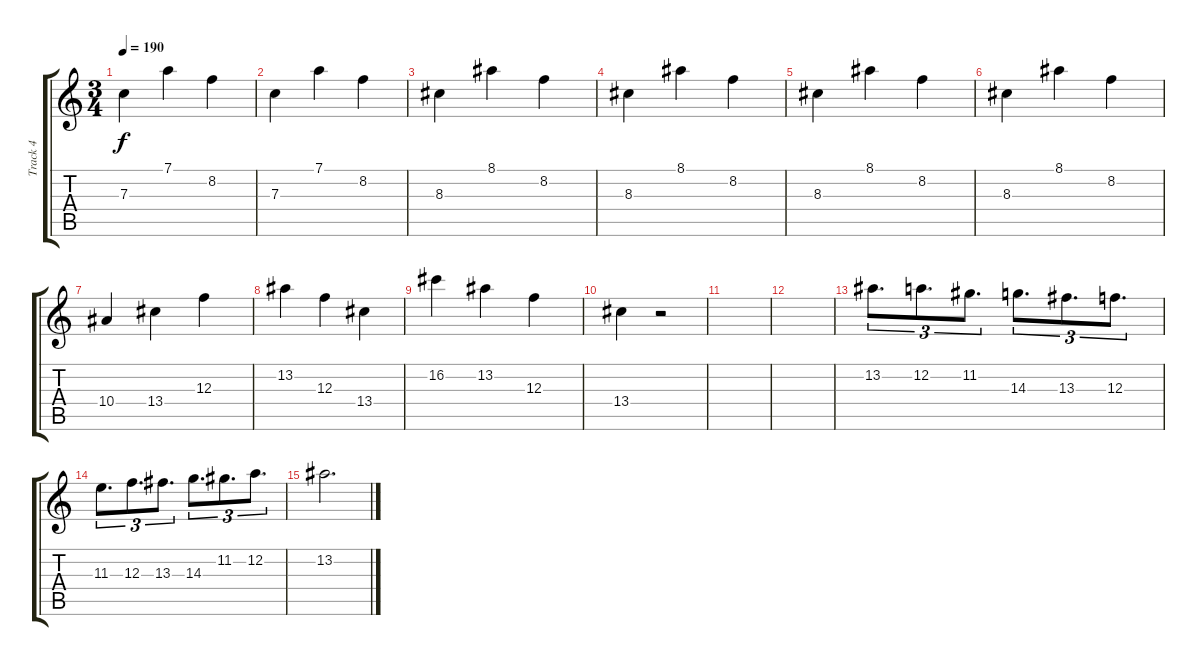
\track ("Track 4" "Track 4") {instrument distortionguitar}
\staff {score tabs}
\tuning (D4 A3 F3 C3 G2 C2) {hide}
\ts (3 4)
\tempo 190
\clef g2
\ks c
7.3.4{dy f} 7.1.4 8.2.4 |
7.3.4 7.1.4 8.2.4 |
8.3.4 8.1.4 8.2.4 |
8.3.4 8.1.4 8.2.4 |
8.3.4 8.1.4 8.2.4 |
8.3.4 8.1.4 8.2.4 |
10.4.4 13.4.4 12.3.4 |
13.2.4 12.3.4 13.4.4 |
16.2.4 13.2.4 12.3.4 |
13.4.4 r.2 |
|
|
13.2.8{d tu (3 2)} 12.2.8{d tu (3 2)} 11.2.8{d tu (3 2)} 14.3.8{d tu (3 2)} 13.3.8{d tu (3 2)} 12.3.8{d tu (3 2)} |
11.3.8{d tu (3 2)} 12.3.8{d tu (3 2)} 13.3.8{d tu (3 2)} 14.3.8{d tu (3 2)} 11.2.8{d tu (3 2)} 12.2.8{d tu (3 2)} |
13.2.2{d}
